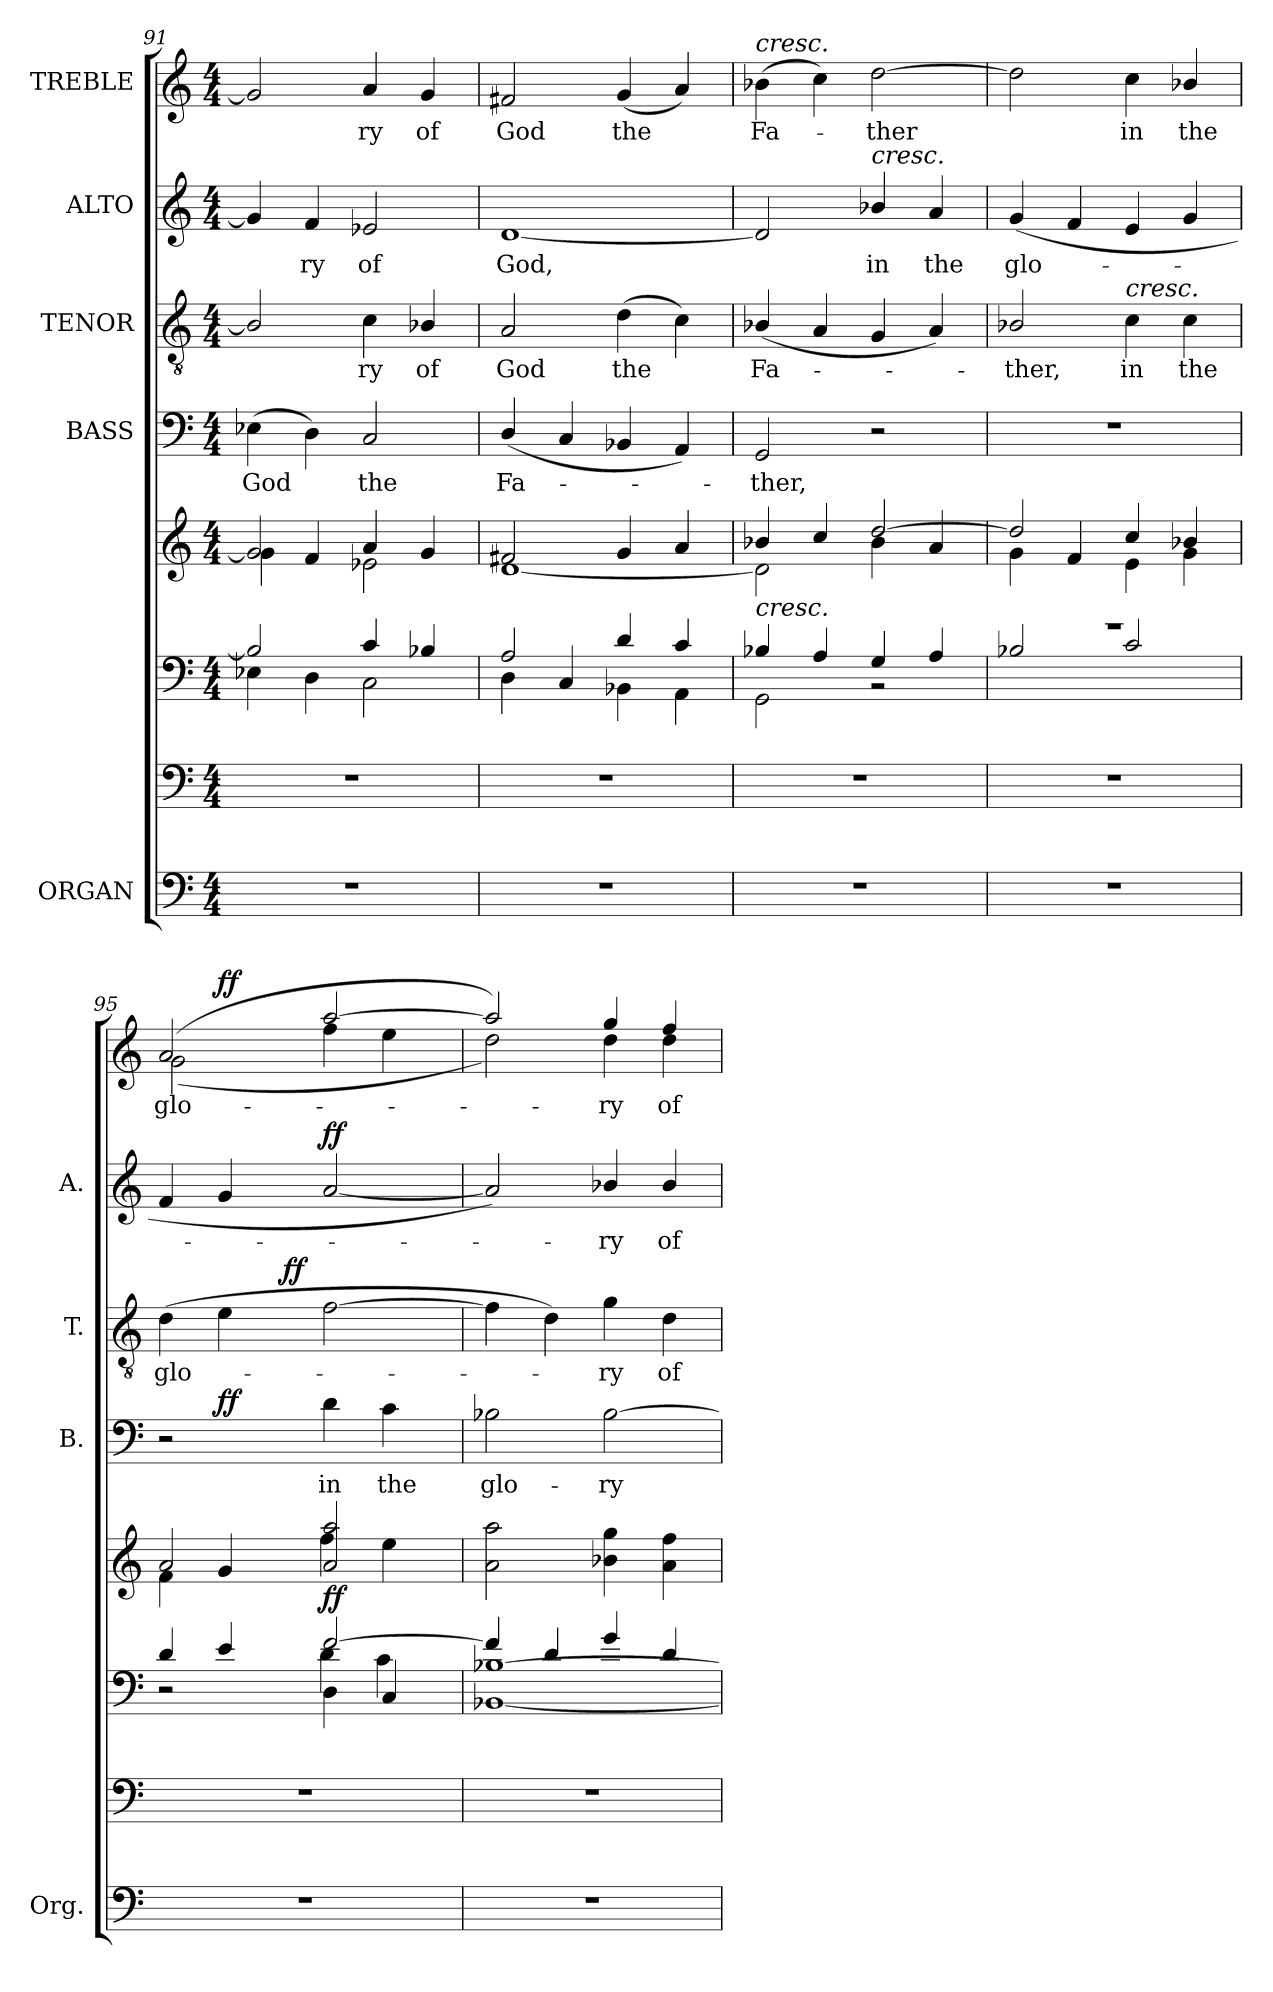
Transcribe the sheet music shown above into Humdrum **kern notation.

**kern	**kern	**kern	**kern	**dynam	**kern	**text	**dynam	**kern	**text	**dynam	**kern	**text	**dynam	**kern	**text	**dynam
*part5	*part5	*part5	*part5	*part5	*part4	*part4	*part4	*part3	*part3	*part3	*part2	*part2	*part2	*part1	*part1	*part1
*staff8	*staff7	*staff6	*staff5	*staff5/6/7/8	*staff4	*staff4	*staff4	*staff3	*staff3	*staff3	*staff2	*staff2	*staff2	*staff1	*staff1	*staff1
*I"ORGAN	*	*	*	*	*I"BASS	*	*	*I"TENOR	*	*	*I"ALTO	*	*	*I"TREBLE	*	*
*I'Org.	*	*	*	*	*I'B.	*	*	*I'T.	*	*	*I'A.	*	*	*	*	*
*clefF4	*clefF4	*clefF4	*clefG2	*	*clefF4	*	*	*clefGv2	*	*	*clefG2	*	*	*clefG2	*	*
*	*	*	*	*	*	*	*	*ITrd7c12	*	*	*	*	*	*	*	*
*k[]	*k[]	*k[]	*k[]	*	*k[]	*	*	*k[]	*	*	*k[]	*	*	*k[]	*	*
*C:	*C:	*C:	*C:	*	*C:	*	*	*C:	*	*	*C:	*	*	*C:	*	*
*M4/4	*M4/4	*M4/4	*M4/4	*	*M4/4	*	*	*M4/4	*	*	*M4/4	*	*	*M4/4	*	*
=91	=91	=91	=91	=91	=91	=91	=91	=91	=91	=91	=91	=91	=91	=91	=91	=91
*	*	*^	*^	*	*	*	*	*	*	*	*	*	*	*	*	*
!	!	!	!	!	!	!	!	!LO:LY:b:color=#000000	!	!	!	!	!	!	!	!	!	!
1r	1r	2B-i/]	4E-Xi\	2gi/]	4gi\	.	(4E-Xi\	God	.	2BB-i/]	.	.	4gi/]	.	.	2gi/]	.	.
!	!	!	!	!	!	!	!	!	!	!	!	!	!	!LO:LY:b:color=#000000	!	!	!	!
.	.	.	4Di\	.	4fi/	.	4Di\)	.	.	.	.	.	4fi/	-ry	.	.	.	.
!	!	!	!	!	!	!	!	!LO:LY:b:color=#000000	!	!	!	!	!	!	!	!	!	!
!	!	!	!	!	!	!	!	!	!	!	!LO:LY:b:color=#000000	!	!	!	!	!	!	!
!	!	!	!	!	!	!	!	!	!	!	!	!	!	!LO:LY:b:color=#000000	!	!	!	!
!	!	!	!	!	!	!	!	!	!	!	!	!	!	!	!	!	!LO:LY:b:color=#000000	!
.	.	4ci/	2Ci\	4ai/	2e-Xi\	.	2Ci/	the	.	4Ci\	-ry	.	2e-Xi/	of	.	4ai/	-ry	.
!	!	!	!	!	!	!	!	!	!	!	!LO:LY:b:color=#000000	!	!	!	!	!	!	!
!	!	!	!	!	!	!	!	!	!	!	!	!	!	!	!	!	!LO:LY:b:color=#000000	!
.	.	4B-i/	.	4gi/	.	.	.	.	.	4BB-i/	of	.	.	.	.	4gi/	of	.
!!LO:LB:g=z
=92	=92	=92	=92	=92	=92	=92	=92	=92	=92	=92	=92	=92	=92	=92	=92	=92	=92	=92
!	!	!	!	!	!	!	!	!LO:LY:b:color=#000000	!	!	!	!	!	!	!	!	!	!
!	!	!	!	!	!	!	!	!	!	!	!LO:LY:b:color=#000000	!	!	!	!	!	!	!
!	!	!	!	!	!	!	!	!	!	!	!	!	!	!LO:LY:b:color=#000000	!	!	!	!
!	!	!	!	!	!	!	!	!	!	!	!	!	!	!	!	!	!LO:LY:b:color=#000000	!
1r	1r	2Ai/	4Di\	2f#Xi/	[1di	.	(4Di/	Fa-	.	2AAi/	God	.	[1di	God,	.	2f#Xi/	God	.
.	.	.	4Ci/	.	.	.	4Ci/	.	.	.	.	.	.	.	.	.	.	.
!	!	!	!	!	!	!	!	!	!	!	!LO:LY:b:color=#000000	!	!	!	!	!	!	!
!	!	!	!	!	!	!	!	!	!	!	!	!	!	!	!	!	!LO:LY:b:color=#000000	!
.	.	4di/	4BB-i\	4gi/	.	.	4BB-i/	.	.	(4Di\	the	.	.	.	.	(4gi/	the	.
.	.	4ci/	4AAi\	4ai/	.	.	4AAi/)	.	.	4Ci\)	.	.	.	.	.	4ai/)	.	.
=93	=93	=93	=93	=93	=93	=93	=93	=93	=93	=93	=93	=93	=93	=93	=93	=93	=93	=93
!	!	!	!	!	!	!	!	!LO:LY:b:color=#000000	!	!	!	!	!	!	!	!	!	!
!	!	!	!	!	!	!	!	!	!	!	!LO:LY:b:color=#000000	!	!	!	!	!	!	!
!	!	!	!	!	!	!	!	!	!	!	!	!	!	!	!	!LO:TX:a:i:t=cresc.	!	!
!	!	!LO:TX:a:i:t=cresc.	!	!	!	!	!	!	!	!	!	!	!	!	!	!	!	!
!	!	!	!	!	!	!	!	!	!	!	!	!	!	!	!	!	!LO:LY:b:color=#000000	!
1r	1r	4B-i/	2GGi\	4b-i/	2di\]	.	2GGi/	-ther,	.	(4BB-i/	Fa-	.	2di/]	.	.	(4b-i\	Fa-	.
.	.	4Ai/	.	4cci/	.	.	.	.	.	4AAi/	.	.	.	.	.	4cci\)	.	.
!	!	!	!	!	!	!	!	!	!	!	!	!	!	!LO:LY:b:color=#000000	!	!	!	!
!	!	!	!	!	!	!	!	!	!	!	!	!	!LO:TX:a:i:t=cresc.	!	!	!	!	!
!	!	!	!	!	!	!	!	!	!	!	!	!	!	!	!	!	!LO:LY:b:color=#000000	!
.	.	4Gi/	2r	[2ddi/	4b-i\	.	2r	.	.	4GGi/	.	.	4b-i/	in	.	[2ddi\	-ther	.
!	!	!	!	!	!	!	!	!	!	!	!	!	!	!LO:LY:b:color=#000000	!	!	!	!
.	.	4Ai/	.	.	4ai/	.	.	.	.	4AAi/)	.	.	4ai/	the	.	.	.	.
=94	=94	=94	=94	=94	=94	=94	=94	=94	=94	=94	=94	=94	=94	=94	=94	=94	=94	=94
!	!	!	!	!	!	!	!	!	!	!	!LO:LY:b:color=#000000	!	!	!	!	!	!	!
!	!	!	!	!	!	!	!	!	!	!	!	!	!	!LO:LY:b:color=#000000	!	!	!	!
1r	1r	1r	2B-i/	2ddi/]	4gi\	.	1r	.	.	2BB-i/	-ther,	.	(4gi/	glo-	.	2ddi\]	.	.
.	.	.	.	.	4fi/	.	.	.	.	.	.	.	4fi/	.	.	.	.	.
!	!	!	!	!	!	!	!	!	!	!	!LO:LY:b:color=#000000	!	!	!	!	!	!	!
!	!	!	!	!	!	!	!	!	!	!LO:TX:a:i:t=cresc.	!	!	!	!	!	!	!	!
!	!	!	!	!	!	!	!	!	!	!	!	!	!	!	!	!	!LO:LY:b:color=#000000	!
.	.	.	2ci/	4cci/	4ei\	.	.	.	.	4Ci\	in	.	4ei/	.	.	4cci\	in	.
!	!	!	!	!	!	!	!	!	!	!	!LO:LY:b:color=#000000	!	!	!	!	!	!	!
!	!	!	!	!	!	!	!	!	!	!	!	!	!	!	!	!	!LO:LY:b:color=#000000	!
.	.	.	.	4b-i/	4gi\	.	.	.	.	4Ci\	the	.	4gi/	.	.	4b-i/	the	.
=95	=95	=95	=95	=95	=95	=95	=95	=95	=95	=95	=95	=95	=95	=95	=95	=95	=95	=95
*	*	*	*^	*	*	*	*	*	*	*	*	*	*	*	*	*	*	*
!	!	!	!	!	!	!	!	!	!	!	!	!LO:LY:b:color=#000000	!	!	!	!	!	!	!
!	!	!	!	!	!	!	!	!	!	!	!	!	!	!	!	!	!	!LO:LY:b:color=#000000	!
*	*	*	*	*	*	*	*	*^	*	*	*^	*	*	*	*	*	*^	*	*
*	*	*	*	*	*	*	*	*	*	*	*	*	*	*	*	*	*	*	*	*^	*	*
1r	1r	4di/	2r	2r	2ai/	4fi\	.	2r	4ryy	.	.	(4Di\	4ryy	glo-	.	4fi/	.	.	(2ai/	(2gi\	4ryy	glo-	.
.	.	4ei/	.	.	.	4gi/	.	.	2.ryy	.	ff	4Ei\	16ryy	.	.	4gi/	.	.	.	.	2.ryy	.	ff
.	.	.	.	.	.	.	.	.	.	.	.	.	32ryy	.	.	.	.	.	.	.	.	.	.
.	.	.	.	.	.	.	.	.	.	.	.	.	64ryy	.	.	.	.	.	.	.	.	.	.
.	.	.	.	.	.	.	.	.	.	.	.	.	128ryy	.	.	.	.	.	.	.	.	.	.
.	.	.	.	.	.	.	.	.	.	.	.	.	256ryy	.	.	.	.	.	.	.	.	.	.
.	.	.	.	.	.	.	.	.	.	.	.	.	1024ryy	.	.	.	.	.	.	.	.	.	.
.	.	.	.	.	.	.	.	.	.	.	.	.	2ryy	.	ff	.	.	.	.	.	.	.	.
!	!	!	!	!	!	!	!	!	!	!LO:LY:b:color=#000000	!	!	!	!	!	!	!	!	!	!	!	!	!
.	.	[2fi/	4Di\	4di\	2ai/ 2aai	4ffi\	ff	4di\	.	in	.	[2Fi\	.	.	.	[2ai/	.	ff	[2aai/	4ffi\	.	.	.
!	!	!	!	!	!	!	!	!	!	!LO:LY:b:color=#000000	!	!	!	!	!	!	!	!	!	!	!	!	!
.	.	.	4Ci/	4ci\	.	4eei\	.	4ci\	.	the	.	.	.	.	.	.	.	.	.	4eei\	.	.	.
.	.	.	.	.	.	.	.	.	.	.	.	.	8ryy	.	.	.	.	.	.	.	.	.	.
.	.	.	.	.	.	.	.	.	.	.	.	.	512.ryy	.	.	.	.	.	.	.	.	.	.
*	*	*	*	*	*v	*v	*	*	*	*	*	*v	*v	*	*	*	*	*	*v	*v	*v	*	*
*	*	*	*	*	*	*	*v	*v	*	*	*	*	*	*	*	*	*	*	*
=96	=96	=96	=96	=96	=96	=96	=96	=96	=96	=96	=96	=96	=96	=96	=96	=96	=96	=96
*	*	*	*	*	*^	*	*^	*	*	*^	*	*	*	*	*	*^	*	*
*	*	*	*	*	*	*	*	*	*	*	*	*	*	*	*	*	*	*	*	*^	*	*
!	!	!	!	!	!	!	!	!	!	!LO:LY:b:color=#000000	!	!	!	!	!	!	!	!	!	!	!	!	!
*	*	*	*	*	*v	*v	*	*	*	*	*	*v	*v	*	*	*	*	*	*	*v	*v	*	*
*	*	*	*	*	*	*	*v	*v	*	*	*	*	*	*	*	*	*	*	*	*
1r	1r	4fi/]	[1BB-i	[1B-i	2ai\ 2aai	.	2B-i\	glo-	.	4Fi\]	.	.	2ai/])	.	.	2aai/])	2ddi\)	.	.
.	.	4di/	.	.	.	.	.	.	.	4Di\)	.	.	.	.	.	.	.	.	.
!	!	!	!	!	!	!	!	!LO:LY:b:color=#000000	!	!	!	!	!	!	!	!	!	!	!
!	!	!	!	!	!	!	!	!	!	!	!LO:LY:b:color=#000000	!	!	!	!	!	!	!	!
!	!	!	!	!	!	!	!	!	!	!	!	!	!	!LO:LY:b:color=#000000	!	!	!	!	!
!	!	!	!	!	!	!	!	!	!	!	!	!	!	!	!	!	!	!LO:LY:b:color=#000000	!
.	.	4gi/	.	.	4b-i\ 4ggi	.	[2B-i\	-ry	.	4Gi\	-ry	.	4b-i/	-ry	.	4ggi/	4ddi\	-ry	.
!	!	!	!	!	!	!	!	!	!	!	!LO:LY:b:color=#000000	!	!	!	!	!	!	!	!
!	!	!	!	!	!	!	!	!	!	!	!	!	!	!LO:LY:b:color=#000000	!	!	!	!	!
!	!	!	!	!	!	!	!	!	!	!	!	!	!	!	!	!	!	!LO:LY:b:color=#000000	!
.	.	4di/	.	.	4ai\ 4ffi	.	.	.	.	4Di\	of	.	4b-i/	of	.	4ffi/	4ddi\	of	.
*	*	*v	*v	*v	*	*	*	*	*	*	*	*	*	*	*	*v	*v	*	*
=	=	=	=	=	=	=	=	=	=	=	=	=	=	=	=	=
*-	*-	*-	*-	*-	*-	*-	*-	*-	*-	*-	*-	*-	*-	*-	*-	*-
